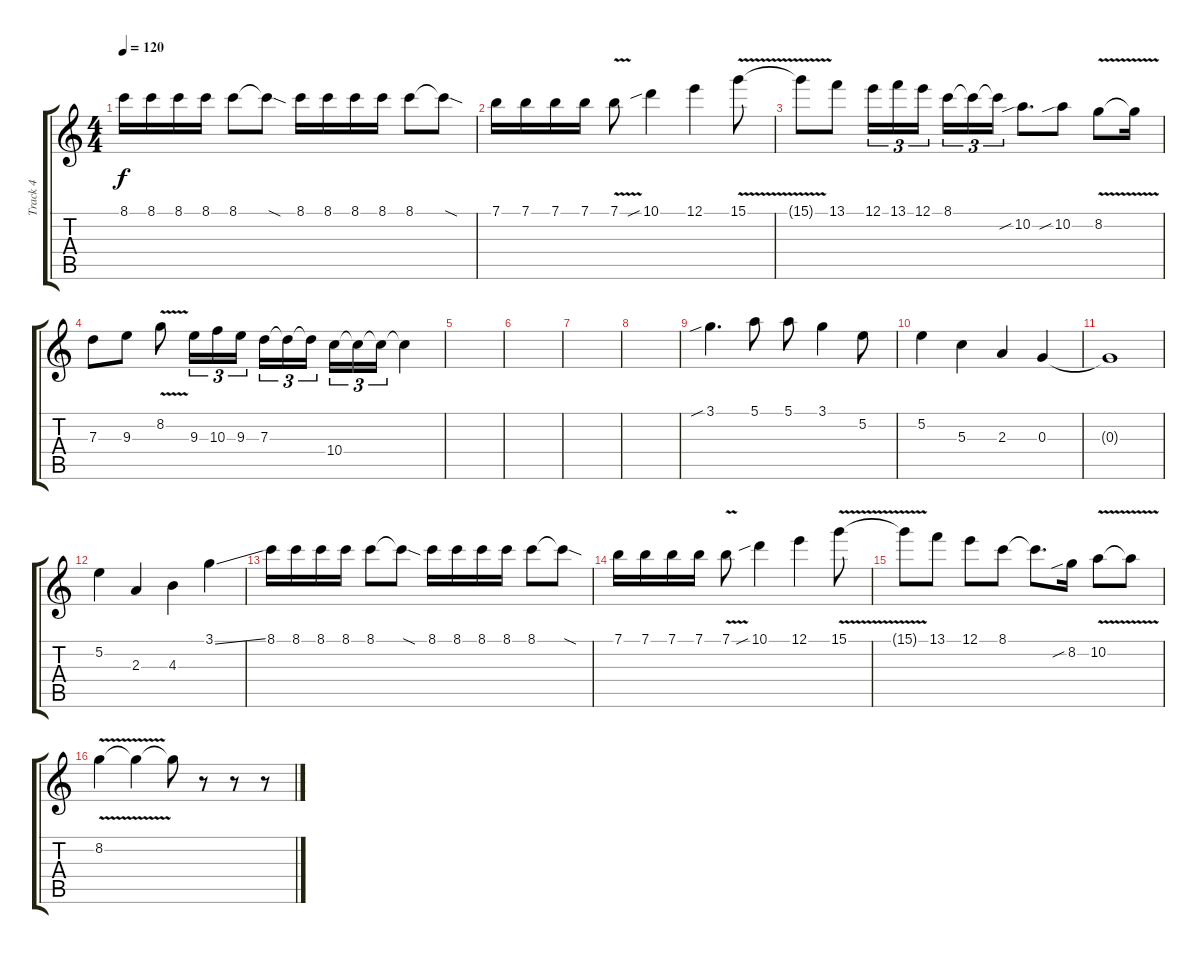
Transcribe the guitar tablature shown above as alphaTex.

\track ("Track 4" "Track 4") {instrument distortionguitar}
\staff {score tabs}
\tuning (E4 B3 G3 D3 A2 E2) {hide}
\ts (4 4)
\tempo 120
\clef g2
\ks c
8.1.16{dy f} 8.1.16 8.1.16 8.1.16 8.1.8 8.1{sod t}.8 8.1.16 8.1.16 8.1.16 8.1.16 8.1.8 8.1{sod t}.8 |
7.1.16 7.1.16 7.1.16 7.1.16 7.1{v}.8 10.1{sib}.4 12.1.4 15.1{v}.8 |
15.1{t}.8 13.1.8 12.1.16{tu (3 2)} 13.1.16{tu (3 2)} 12.1.16{tu (3 2) beam splitsecondary} 8.1.16{tu (3 2)} 8.1{t}.16{tu (3 2)} 8.1{t}.16{tu (3 2)} 10.2{sib}.8{d} 10.2{sib}.8 8.2{v}.8 8.2{t}.16 |
7.3.8 9.3.8 8.2{v}.8 9.3.16{tu (3 2)} 10.3.16{tu (3 2)} 9.3.16{tu (3 2)} 7.3.16{tu (3 2)} 7.3{t}.16{tu (3 2)} 7.3{t}.16{tu (3 2) beam splitsecondary} 10.4.16{tu (3 2)} 10.4{t}.16{tu (3 2)} 10.4{t}.16{tu (3 2)} 10.4{t}.4 |
|
|
|
|
3.1{sib}.4{d volume 4} 5.1.8 5.1.8 3.1.4 5.2.8 |
5.2.4 5.3.4 2.3.4 0.3.4 |
0.3{t}.1 |
5.2.4{volume 8} 2.3.4 4.3.4 3.1{ss}.4 |
8.1.16 8.1.16 8.1.16 8.1.16 8.1.8 8.1{sod t}.8 8.1.16 8.1.16 8.1.16 8.1.16 8.1.8 8.1{sod t}.8 |
7.1.16 7.1.16 7.1.16 7.1.16 7.1{v}.8 10.1{sib}.4 12.1.4 15.1{v}.8 |
15.1{t}.8 13.1.8 12.1.8 8.1.8 8.1{t}.8{d} 8.2{sib}.16 10.2{v}.8 10.2{t}.8 |
8.2{v}.4 8.2{t}.4 8.2{t}.8 r.8 r.8 r.8
